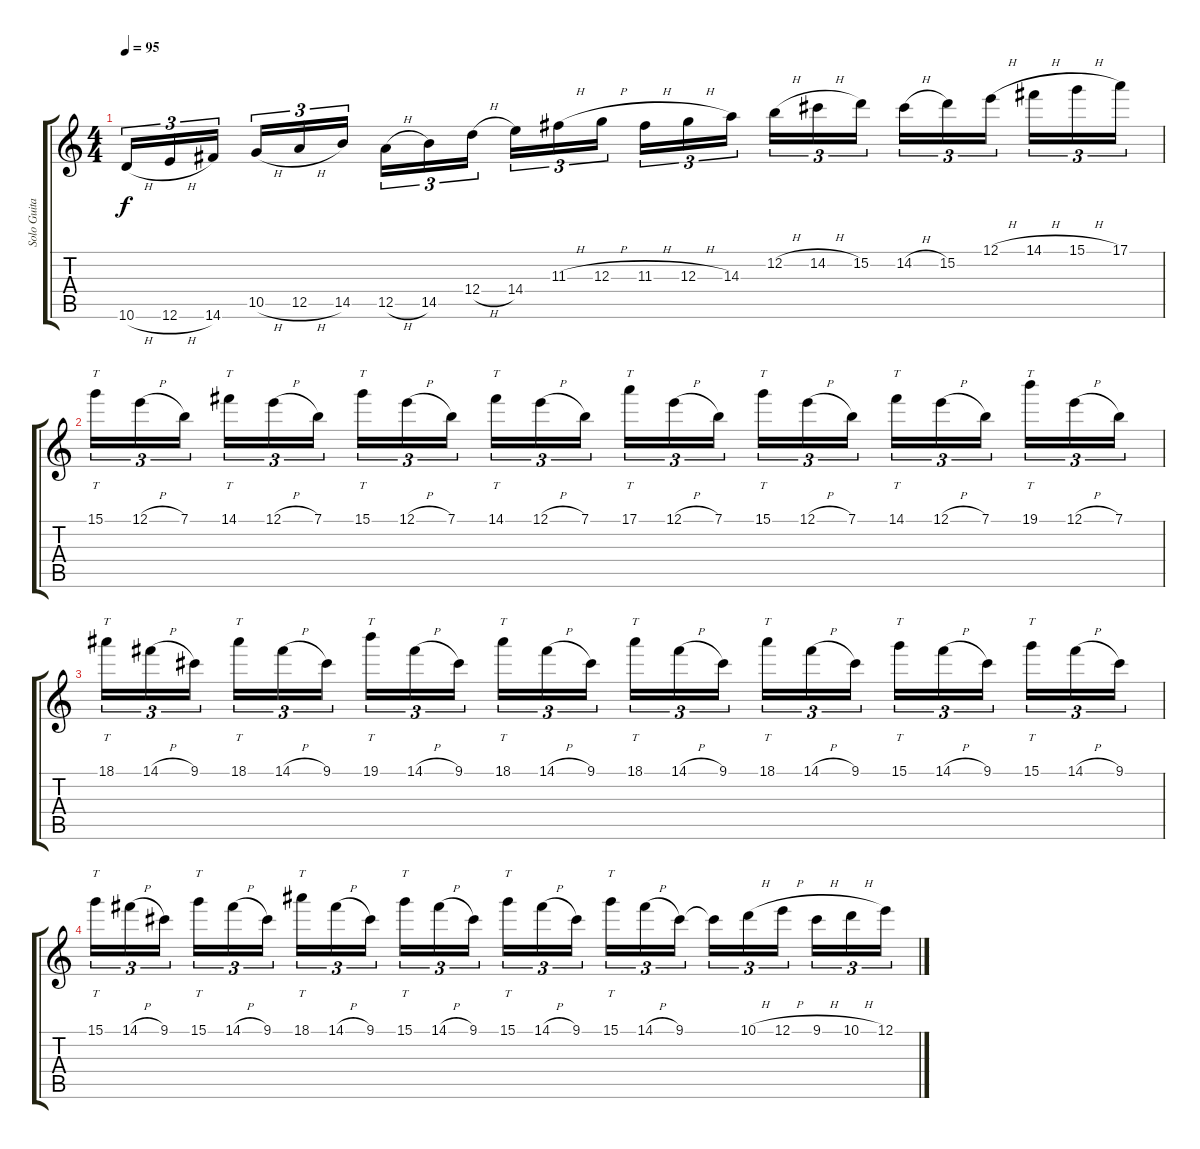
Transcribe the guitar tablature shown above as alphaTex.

\track ("Solo Guitar" "Solo Guita") {instrument overdrivenguitar}
\staff {score tabs}
\tuning (E4 B3 G3 D3 A2 E2) {hide}
\ts (4 4)
\tempo 95
\clef g2
\ks c
10.6{h}.16{tu (3 2) dy f} 12.6{h}.16{tu (3 2)} 14.6.16{tu (3 2)} 10.5{h}.16{tu (3 2)} 12.5{h}.16{tu (3 2)} 14.5.16{tu (3 2)} 12.5{h}.16{tu (3 2)} 14.5.16{tu (3 2)} 12.4{h}.16{tu (3 2)} 14.4.16{tu (3 2)} 11.3{h}.16{tu (3 2)} 12.3{h}.16{tu (3 2)} 11.3{h}.16{tu (3 2)} 12.3{h}.16{tu (3 2)} 14.3.16{tu (3 2)} 12.2{h}.16{tu (3 2)} 14.2{h}.16{tu (3 2)} 15.2.16{tu (3 2)} 14.2{h}.16{tu (3 2)} 15.2.16{tu (3 2)} 12.1{h}.16{tu (3 2)} 14.1{h}.16{tu (3 2)} 15.1{h}.16{tu (3 2)} 17.1.16{tu (3 2)} |
15.1.16{tt tu (3 2)} 12.1{h}.16{tu (3 2)} 7.1.16{tu (3 2)} 14.1.16{tt tu (3 2)} 12.1{h}.16{tu (3 2)} 7.1.16{tu (3 2)} 15.1.16{tt tu (3 2)} 12.1{h}.16{tu (3 2)} 7.1.16{tu (3 2)} 14.1.16{tt tu (3 2)} 12.1{h}.16{tu (3 2)} 7.1.16{tu (3 2)} 17.1.16{tt tu (3 2)} 12.1{h}.16{tu (3 2)} 7.1.16{tu (3 2)} 15.1.16{tt tu (3 2)} 12.1{h}.16{tu (3 2)} 7.1.16{tu (3 2)} 14.1.16{tt tu (3 2)} 12.1{h}.16{tu (3 2)} 7.1.16{tu (3 2)} 19.1.16{tt tu (3 2)} 12.1{h}.16{tu (3 2)} 7.1.16{tu (3 2)} |
18.1.16{tt tu (3 2)} 14.1{h}.16{tu (3 2)} 9.1.16{tu (3 2)} 18.1.16{tt tu (3 2)} 14.1{h}.16{tu (3 2)} 9.1.16{tu (3 2)} 19.1.16{tt tu (3 2)} 14.1{h}.16{tu (3 2)} 9.1.16{tu (3 2)} 18.1.16{tt tu (3 2)} 14.1{h}.16{tu (3 2)} 9.1.16{tu (3 2)} 18.1.16{tt tu (3 2)} 14.1{h}.16{tu (3 2)} 9.1.16{tu (3 2)} 18.1.16{tt tu (3 2)} 14.1{h}.16{tu (3 2)} 9.1.16{tu (3 2)} 15.1.16{tt tu (3 2)} 14.1{h}.16{tu (3 2)} 9.1.16{tu (3 2)} 15.1.16{tt tu (3 2)} 14.1{h}.16{tu (3 2)} 9.1.16{tu (3 2)} |
15.1.16{tt tu (3 2)} 14.1{h}.16{tu (3 2)} 9.1.16{tu (3 2)} 15.1.16{tt tu (3 2)} 14.1{h}.16{tu (3 2)} 9.1.16{tu (3 2)} 18.1.16{tt tu (3 2)} 14.1{h}.16{tu (3 2)} 9.1.16{tu (3 2)} 15.1.16{tt tu (3 2)} 14.1{h}.16{tu (3 2)} 9.1.16{tu (3 2)} 15.1.16{tt tu (3 2)} 14.1{h}.16{tu (3 2)} 9.1.16{tu (3 2)} 15.1.16{tt tu (3 2)} 14.1{h}.16{tu (3 2)} 9.1.16{tu (3 2)} 9.1{t}.16{tu (3 2)} 10.1{h}.16{tu (3 2)} 12.1{h}.16{tu (3 2)} 9.1{h}.16{tu (3 2)} 10.1{h}.16{tu (3 2)} 12.1.16{tu (3 2)}
